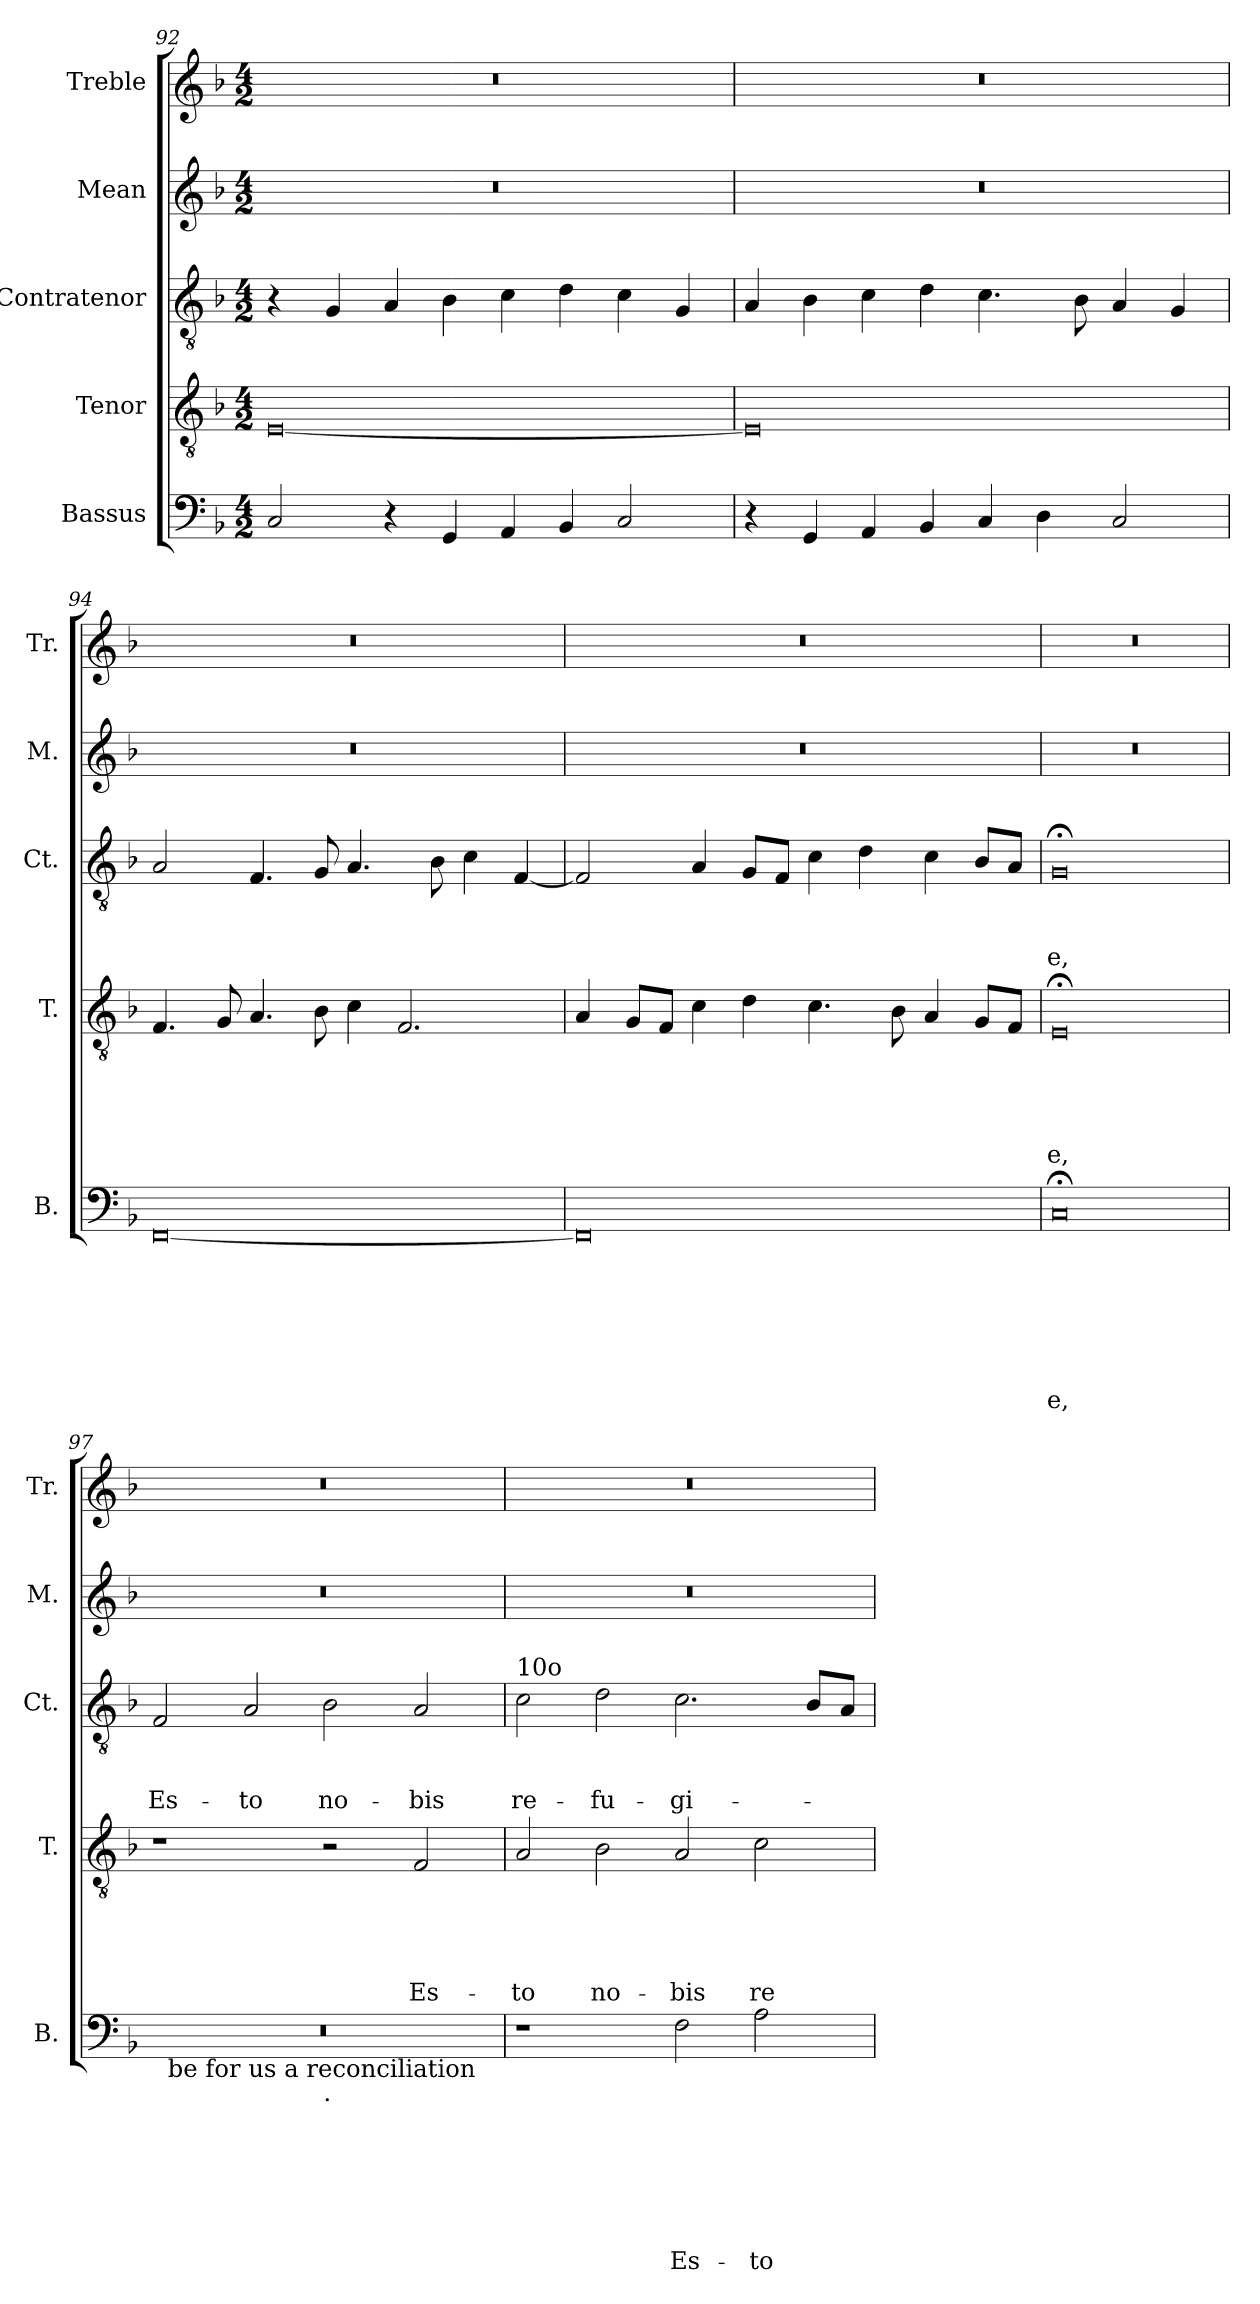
**kern	**text	**text	**text	**text	**text	**text	**text	**kern	**text	**text	**text	**text	**text	**kern	**text	**text	**text	**kern	**kern
*part5	*part5	*part5	*part5	*part5	*part5	*part5	*part5	*part4	*part4	*part4	*part4	*part4	*part4	*part3	*part3	*part3	*part3	*part2	*part1
*staff5	*staff5	*staff5	*staff5	*staff5	*staff5	*staff5	*staff5	*staff4	*staff4	*staff4	*staff4	*staff4	*staff4	*staff3	*staff3	*staff3	*staff3	*staff2	*staff1
*I"Bassus	*	*	*	*	*	*	*	*I"Tenor	*	*	*	*	*	*I"Contratenor	*	*	*	*I"Mean	*I"Treble
*I'B.	*	*	*	*	*	*	*	*I'T.	*	*	*	*	*	*I'Ct.	*	*	*	*I'M.	*I'Tr.
*clefF4	*	*	*	*	*	*	*	*clefGv2	*	*	*	*	*	*clefGv2	*	*	*	*clefG2	*clefG2
*k[b-]	*	*	*	*	*	*	*	*k[b-]	*	*	*	*	*	*k[b-]	*	*	*	*k[b-]	*k[b-]
*F:	*	*	*	*	*	*	*	*F:	*	*	*	*	*	*F:	*	*	*	*F:	*F:
*M4/2	*	*	*	*	*	*	*	*M4/2	*	*	*	*	*	*M4/2	*	*	*	*M4/2	*M4/2
=92	=92	=92	=92	=92	=92	=92	=92	=92	=92	=92	=92	=92	=92	=92	=92	=92	=92	=92	=92
2C/	.	.	.	.	.	.	.	[>0E	.	.	.	.	.	4r	.	.	.	0r	0r
.	.	.	.	.	.	.	.	.	.	.	.	.	.	4G/	.	.	.	.	.
4r	.	.	.	.	.	.	.	.	.	.	.	.	.	4A/	.	.	.	.	.
4GG/	.	.	.	.	.	.	.	.	.	.	.	.	.	4B-\	.	.	.	.	.
4AA/	.	.	.	.	.	.	.	.	.	.	.	.	.	4c\	.	.	.	.	.
4BB-/	.	.	.	.	.	.	.	.	.	.	.	.	.	4d\	.	.	.	.	.
2C/	.	.	.	.	.	.	.	.	.	.	.	.	.	4c\	.	.	.	.	.
.	.	.	.	.	.	.	.	.	.	.	.	.	.	4G/	.	.	.	.	.
!!LO:PB:g=z
=93	=93	=93	=93	=93	=93	=93	=93	=93	=93	=93	=93	=93	=93	=93	=93	=93	=93	=93	=93
4r	.	.	.	.	.	.	.	0E]	.	.	.	.	.	4A/	.	.	.	0r	0r
4GG/	.	.	.	.	.	.	.	.	.	.	.	.	.	4B-\	.	.	.	.	.
4AA/	.	.	.	.	.	.	.	.	.	.	.	.	.	4c\	.	.	.	.	.
4BB-/	.	.	.	.	.	.	.	.	.	.	.	.	.	4d\	.	.	.	.	.
4C/	.	.	.	.	.	.	.	.	.	.	.	.	.	4.c\	.	.	.	.	.
4D\	.	.	.	.	.	.	.	.	.	.	.	.	.	.	.	.	.	.	.
.	.	.	.	.	.	.	.	.	.	.	.	.	.	8B-\	.	.	.	.	.
2C/	.	.	.	.	.	.	.	.	.	.	.	.	.	4A/	.	.	.	.	.
.	.	.	.	.	.	.	.	.	.	.	.	.	.	4G/	.	.	.	.	.
=94	=94	=94	=94	=94	=94	=94	=94	=94	=94	=94	=94	=94	=94	=94	=94	=94	=94	=94	=94
[<0FF	.	.	.	.	.	.	.	4.F/	.	.	.	.	.	2A/	.	.	.	0r	0r
.	.	.	.	.	.	.	.	8G/	.	.	.	.	.	.	.	.	.	.	.
.	.	.	.	.	.	.	.	4.A/	.	.	.	.	.	4.F/	.	.	.	.	.
.	.	.	.	.	.	.	.	8B-\	.	.	.	.	.	8G/	.	.	.	.	.
.	.	.	.	.	.	.	.	4c\	.	.	.	.	.	4.A/	.	.	.	.	.
.	.	.	.	.	.	.	.	2.F/	.	.	.	.	.	.	.	.	.	.	.
.	.	.	.	.	.	.	.	.	.	.	.	.	.	8B-\	.	.	.	.	.
.	.	.	.	.	.	.	.	.	.	.	.	.	.	4c\	.	.	.	.	.
.	.	.	.	.	.	.	.	.	.	.	.	.	.	[<4F/	.	.	.	.	.
=95	=95	=95	=95	=95	=95	=95	=95	=95	=95	=95	=95	=95	=95	=95	=95	=95	=95	=95	=95
0FF]	.	.	.	.	.	.	.	4A/	.	.	.	.	.	2F/]	.	.	.	0r	0r
.	.	.	.	.	.	.	.	8G/L	.	.	.	.	.	.	.	.	.	.	.
.	.	.	.	.	.	.	.	8F/J	.	.	.	.	.	.	.	.	.	.	.
.	.	.	.	.	.	.	.	4c\	.	.	.	.	.	4A/	.	.	.	.	.
.	.	.	.	.	.	.	.	4d\	.	.	.	.	.	8G/L	.	.	.	.	.
.	.	.	.	.	.	.	.	.	.	.	.	.	.	8F/J	.	.	.	.	.
.	.	.	.	.	.	.	.	4.c\	.	.	.	.	.	4c\	.	.	.	.	.
.	.	.	.	.	.	.	.	.	.	.	.	.	.	4d\	.	.	.	.	.
.	.	.	.	.	.	.	.	8B-\	.	.	.	.	.	.	.	.	.	.	.
.	.	.	.	.	.	.	.	4A/	.	.	.	.	.	4c\	.	.	.	.	.
.	.	.	.	.	.	.	.	8G/L	.	.	.	.	.	8B-/L	.	.	.	.	.
.	.	.	.	.	.	.	.	8F/J	.	.	.	.	.	8A/J	.	.	.	.	.
=96	=96	=96	=96	=96	=96	=96	=96	=96	=96	=96	=96	=96	=96	=96	=96	=96	=96	=96	=96
!	!	!	!	!	!	!	!LO:LY:b	!	!	!	!	!	!LO:LY:b	!	!	!	!LO:LY:b	!	!
0C;	.	.	.	.	.	.	-e,	0E;	.	.	.	.	-e,	0G;	.	.	-e,	0r	0r
=97	=97	=97	=97	=97	=97	=97	=97	=97	=97	=97	=97	=97	=97	=97	=97	=97	=97	=97	=97
!	!	!	!	!	!	!	!	!	!	!	!	!	!	!	!	!	!LO:LY:b	!	!
*^	*	*	*	*	*	*	*	*	*	*	*	*	*	*	*	*	*	*	*
*	*^	*	*	*	*	*	*	*	*	*	*	*	*	*	*	*	*	*	*	*
0r	32ryy	1ryy	.	.	.	.	.	.	.	1r	.	.	.	.	.	2F/	.	.	Es-	0r	0r
!	!LO:TX:b:t=be for us a reconciliation	!	!	!	!	!	!	!	!	!	!	!	!	!	!	!	!	!	!	!	!
.	1ryy	.	.	.	.	.	.	.	.	.	.	.	.	.	.	.	.	.	.	.	.
!	!	!	!	!	!	!	!	!	!	!	!	!	!	!	!	!	!	!	!LO:LY:b	!	!
.	.	.	.	.	.	.	.	.	.	.	.	.	.	.	.	2A/	.	.	-to	.	.
!	!	!LO:TX:b:t=.	!	!	!	!	!	!	!	!	!	!	!	!	!	!	!	!	!	!	!
!	!	!	!	!	!	!	!	!	!	!	!	!	!	!	!	!	!	!	!LO:LY:b	!	!
.	.	1ryy	.	.	.	.	.	.	.	2r	.	.	.	.	.	2B-\	.	.	no-	.	.
.	2ryy	.	.	.	.	.	.	.	.	.	.	.	.	.	.	.	.	.	.	.	.
!	!	!	!	!	!	!	!	!	!	!	!	!	!	!	!LO:LY:b	!	!	!	!LO:LY:b	!	!
.	.	.	.	.	.	.	.	.	.	2F/	.	.	.	.	Es-	2A/	.	.	-bis	.	.
.	4...ryy	.	.	.	.	.	.	.	.	.	.	.	.	.	.	.	.	.	.	.	.
!!LO:LB:g=z
=98	=98	=98	=98	=98	=98	=98	=98	=98	=98	=98	=98	=98	=98	=98	=98	=98	=98	=98	=98	=98	=98
!	!	!	!	!	!	!	!	!	!	!	!	!	!	!	!	!LO:TX:a:t=10o	!	!	!	!	!
!	!	!	!	!	!	!	!	!	!	!	!	!	!	!	!LO:LY:b	!	!	!	!LO:LY:b	!	!
*v	*v	*v	*	*	*	*	*	*	*	*	*	*	*	*	*	*	*	*	*	*	*
1r	.	.	.	.	.	.	.	2A/	.	.	.	.	-to	2c\	.	.	re-	0r	0r
!	!	!	!	!	!	!	!	!	!	!	!	!	!LO:LY:b	!	!	!	!LO:LY:b	!	!
.	.	.	.	.	.	.	.	2B-\	.	.	.	.	no-	2d\	.	.	-fu-	.	.
!	!	!	!	!	!	!	!LO:LY:b	!	!	!	!	!	!LO:LY:b	!	!	!	!LO:LY:b	!	!
2F\	.	.	.	.	.	.	Es-	2A/	.	.	.	.	-bis	2.c\	.	.	-gi-	.	.
!	!	!	!	!	!	!	!LO:LY:b	!	!	!	!	!	!LO:LY:b	!	!	!	!	!	!
2A\	.	.	.	.	.	.	-to	2c\	.	.	.	.	re-	.	.	.	.	.	.
.	.	.	.	.	.	.	.	.	.	.	.	.	.	8B-/L	.	.	.	.	.
.	.	.	.	.	.	.	.	.	.	.	.	.	.	8A/J	.	.	.	.	.
=	=	=	=	=	=	=	=	=	=	=	=	=	=	=	=	=	=	=	=
*-	*-	*-	*-	*-	*-	*-	*-	*-	*-	*-	*-	*-	*-	*-	*-	*-	*-	*-	*-
